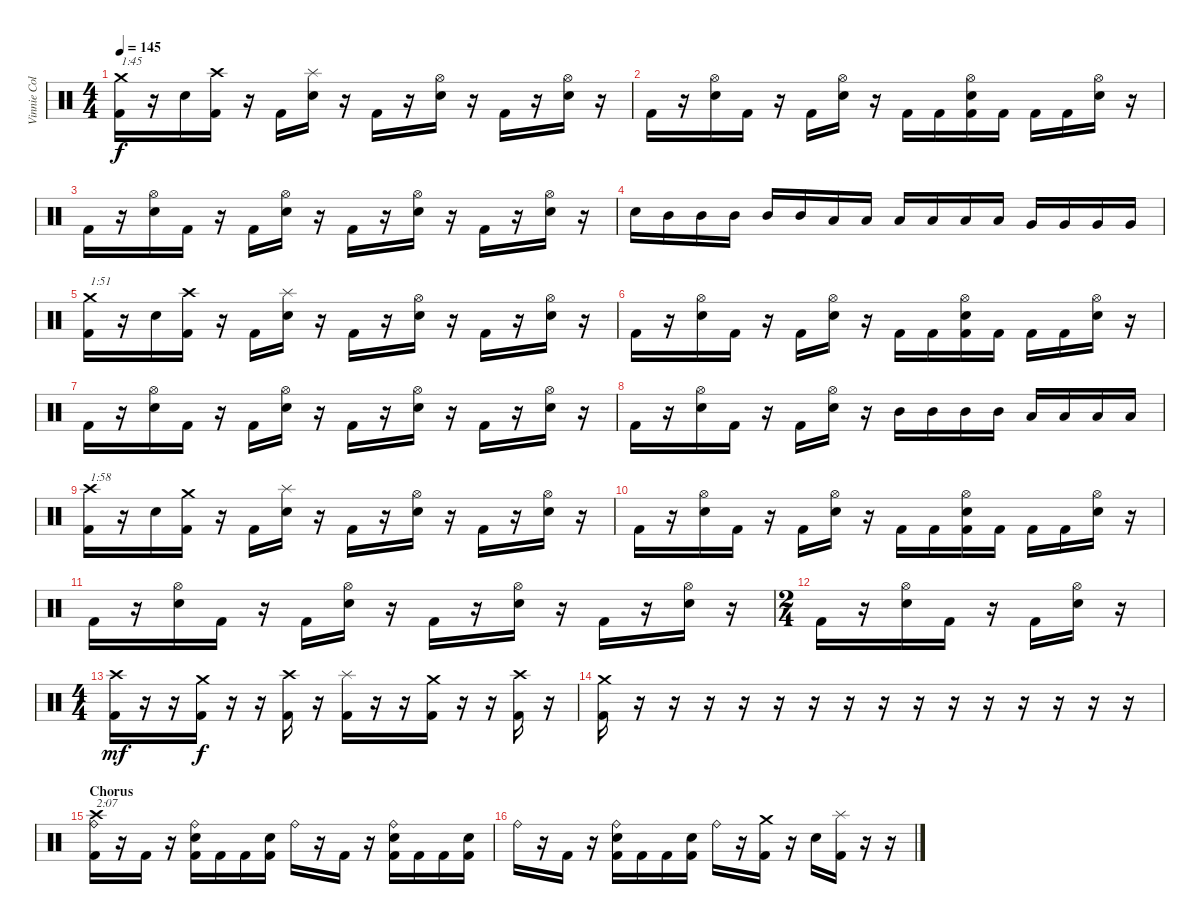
\track ("Vinnie Colaiuta" "Vinnie Col") {instrument percussion}
\staff {score}
\articulation defaults
\ts (4 4)
\tempo 145
\clef neutral
\ks c
("Crash medium (hit)" "Kick (hit) 2").16{txt "1:45" dy f} r.16 "Electric Snare (hit)".16 ("Crash high (hit)" "Kick (hit) 2").16 r.16 "Kick (hit) 2".16 ("Splash (hit)" "Electric Snare (hit)").16 r.16 "Kick (hit) 2".16 r.16 ("Hi-Hat (open)" "Electric Snare (hit)").16 r.16 "Kick (hit) 2".16 r.16 ("Hi-Hat (open)" "Electric Snare (hit)").16 r.16 |
"Kick (hit) 2".16 r.16 ("Hi-Hat (open)" "Electric Snare (hit)").16 "Kick (hit) 2".16 r.16 "Kick (hit) 2".16 ("Hi-Hat (open)" "Electric Snare (hit)").16 r.16 "Kick (hit) 2".16 "Kick (hit) 2".16 ("Hi-Hat (open)" "Electric Snare (hit)" "Kick (hit) 2").16 "Kick (hit) 2".16 "Kick (hit) 2".16 "Kick (hit) 2".16 ("Hi-Hat (open)" "Electric Snare (hit)").16 r.16 |
"Kick (hit) 2".16 r.16 ("Hi-Hat (open)" "Electric Snare (hit)").16 "Kick (hit) 2".16 r.16 "Kick (hit) 2".16 ("Hi-Hat (open)" "Electric Snare (hit)").16 r.16 "Kick (hit) 2".16 r.16 ("Hi-Hat (open)" "Electric Snare (hit)").16 r.16 "Kick (hit) 2".16 r.16 ("Hi-Hat (open)" "Electric Snare (hit)").16 r.16 |
"Electric Snare (hit)".16 "Mid Tom (hit)".16 "Mid Tom (hit)".16 "Mid Tom (hit)".16 "Mid Tom (hit)".16 "Mid Tom (hit)".16 "Low Tom (hit)".16 "Low Tom (hit)".16 "Low Tom (hit)".16 "Low Tom (hit)".16 "Low Tom (hit)".16 "Low Tom (hit)".16 "Very Low Tom (hit)".16 "Very Low Tom (hit)".16 "Very Low Tom (hit)".16 "Very Low Tom (hit)".16 |
("Crash medium (hit)" "Kick (hit) 2").16{txt "1:51"} r.16 "Electric Snare (hit)".16 ("Crash high (hit)" "Kick (hit) 2").16 r.16 "Kick (hit) 2".16 ("Splash (hit)" "Electric Snare (hit)").16 r.16 "Kick (hit) 2".16 r.16 ("Hi-Hat (open)" "Electric Snare (hit)").16 r.16 "Kick (hit) 2".16 r.16 ("Hi-Hat (open)" "Electric Snare (hit)").16 r.16 |
"Kick (hit) 2".16 r.16 ("Hi-Hat (open)" "Electric Snare (hit)").16 "Kick (hit) 2".16 r.16 "Kick (hit) 2".16 ("Hi-Hat (open)" "Electric Snare (hit)").16 r.16 "Kick (hit) 2".16 "Kick (hit) 2".16 ("Hi-Hat (open)" "Electric Snare (hit)" "Kick (hit) 2").16 "Kick (hit) 2".16 "Kick (hit) 2".16 "Kick (hit) 2".16 ("Hi-Hat (open)" "Electric Snare (hit)").16 r.16 |
"Kick (hit) 2".16 r.16 ("Hi-Hat (open)" "Electric Snare (hit)").16 "Kick (hit) 2".16 r.16 "Kick (hit) 2".16 ("Hi-Hat (open)" "Electric Snare (hit)").16 r.16 "Kick (hit) 2".16 r.16 ("Hi-Hat (open)" "Electric Snare (hit)").16 r.16 "Kick (hit) 2".16 r.16 ("Hi-Hat (open)" "Electric Snare (hit)").16 r.16 |
"Kick (hit) 2".16 r.16 ("Hi-Hat (open)" "Electric Snare (hit)").16 "Kick (hit) 2".16 r.16 "Kick (hit) 2".16 ("Hi-Hat (open)" "Electric Snare (hit)").16 r.16 "Mid Tom (hit)".16 "Mid Tom (hit)".16 "Mid Tom (hit)".16 "Mid Tom (hit)".16 "Low Tom (hit)".16 "Low Tom (hit)".16 "Low Tom (hit)".16 "Low Tom (hit)".16 |
("Crash high (hit)" "Kick (hit) 2").16{txt "1:58"} r.16 "Electric Snare (hit)".16 ("Crash medium (hit)" "Kick (hit) 2").16 r.16 "Kick (hit) 2".16 ("Splash (hit)" "Electric Snare (hit)").16 r.16 "Kick (hit) 2".16 r.16 ("Hi-Hat (open)" "Electric Snare (hit)").16 r.16 "Kick (hit) 2".16 r.16 ("Hi-Hat (open)" "Electric Snare (hit)").16 r.16 |
"Kick (hit) 2".16 r.16 ("Hi-Hat (open)" "Electric Snare (hit)").16 "Kick (hit) 2".16 r.16 "Kick (hit) 2".16 ("Hi-Hat (open)" "Electric Snare (hit)").16 r.16 "Kick (hit) 2".16 "Kick (hit) 2".16 ("Hi-Hat (open)" "Electric Snare (hit)" "Kick (hit) 2").16 "Kick (hit) 2".16 "Kick (hit) 2".16 "Kick (hit) 2".16 ("Hi-Hat (open)" "Electric Snare (hit)").16 r.16 |
"Kick (hit) 2".16 r.16 ("Hi-Hat (open)" "Electric Snare (hit)").16 "Kick (hit) 2".16 r.16 "Kick (hit) 2".16 ("Hi-Hat (open)" "Electric Snare (hit)").16 r.16 "Kick (hit) 2".16 r.16 ("Hi-Hat (open)" "Electric Snare (hit)").16 r.16 "Kick (hit) 2".16 r.16 ("Hi-Hat (open)" "Electric Snare (hit)").16 r.16 |
\ts (2 4)
"Kick (hit) 2".16 r.16 ("Hi-Hat (open)" "Electric Snare (hit)").16 "Kick (hit) 2".16 r.16 "Kick (hit) 2".16 ("Hi-Hat (open)" "Electric Snare (hit)").16 r.16 |
\ts (4 4)
("Crash high (hit)" "Kick (hit) 2").16{dy mf} r.16 r.16 ("Crash medium (hit)" "Kick (hit) 2").16{dy f} r.16 r.16 ("Crash high (hit)" "Kick (hit) 2").16 r.16 ("Splash (hit)" "Kick (hit) 2").16 r.16 r.16 ("Crash medium (hit)" "Kick (hit) 2").16 r.16 r.16 ("Crash high (hit)" "Kick (hit) 2").16 r.16 |
("Crash medium (hit)" "Kick (hit) 2").16 r.16 r.16 r.16 r.16 r.16 r.16 r.16 r.16 r.16 r.16 r.16 r.16 r.16 r.16 r.16 |
\section ("" "Chorus")
("Crash high (hit)" "Ride (bell)" "Kick (hit) 2").16{txt "2:07"} r.16 "Kick (hit) 2".16 r.16 ("Ride (bell)" "Electric Snare (hit)" "Kick (hit) 2").16 "Kick (hit) 2".16 "Kick (hit) 2".16 ("Electric Snare (hit)" "Kick (hit) 2").16 "Ride (bell)".16 r.16 "Kick (hit) 2".16 r.16 ("Ride (bell)" "Electric Snare (hit)" "Kick (hit) 2").16 "Kick (hit) 2".16 "Kick (hit) 2".16 ("Electric Snare (hit)" "Kick (hit) 2").16 |
"Ride (bell)".16 r.16 "Kick (hit) 2".16 r.16 ("Ride (bell)" "Electric Snare (hit)" "Kick (hit) 2").16 "Kick (hit) 2".16 "Kick (hit) 2".16 ("Electric Snare (hit)" "Kick (hit) 2").16 "Ride (bell)".16 r.16 ("Crash medium (hit)" "Kick (hit) 2").16 r.16 "Electric Snare (hit)".16 ("Splash (hit)" "Kick (hit) 2").16 r.16 r.16
